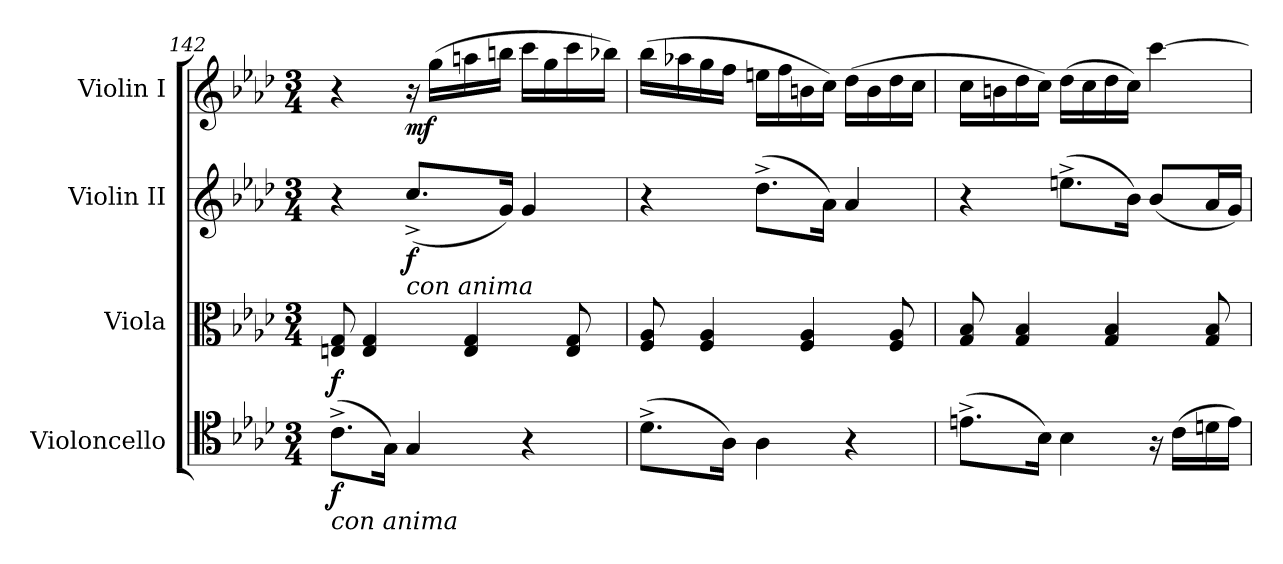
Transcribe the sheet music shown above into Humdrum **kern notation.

**kern	**dynam	**kern	**dynam	**kern	**dynam	**kern	**dynam
*part4	*part4	*part3	*part3	*part2	*part2	*part1	*part1
*staff4	*staff4	*staff3	*staff3	*staff2	*staff2	*staff1	*staff1
*I"Violoncello	*	*I"Viola	*	*I"Violin II	*	*I"Violin I	*
*I'Vc	*	*I'Vla	*	*I'Vln	*	*I'Vln	*
*clefC4	*	*clefC3	*	*clefG2	*	*clefG2	*
*k[b-e-a-d-]	*	*k[b-e-a-d-]	*	*k[b-e-a-d-]	*	*k[b-e-a-d-]	*
*M3/4	*	*M3/4	*	*M3/4	*	*M3/4	*
=142	=142	=142	=142	=142	=142	=142	=142
!LO:TX:b:i:t=con anima	!	!	!	!	!	!	!
!	!LO:DY:b	!	!LO:DY:b	!	!	!	!
(>8.c^\L	f	8En/ 8G/	f	4r	.	4r	.
.	.	4E/ 4G/	.	.	.	.	.
16G\Jk)	.	.	.	.	.	.	.
!	!	!	!	!LO:TX:b:i:t=con anima	!	!	!
!	!	!	!	!	!LO:DY:b	!	!LO:DY:b
4G/	.	.	.	(<8.cc^/L	f	16r	mf
.	.	.	.	.	.	(>16gg\LL	.
.	.	4E/ 4G/	.	.	.	16aan\	.
.	.	.	.	16g/Jk)	.	16bbn\JJ	.
4r	.	.	.	4g/	.	16ccc\LL	.
.	.	.	.	.	.	16gg\	.
.	.	8E/ 8G/	.	.	.	16ccc\	.
.	.	.	.	.	.	16bb-X\JJ)	.
!!LO:LB:g=z
=143	=143	=143	=143	=143	=143	=143	=143
(>8.d-^\L	.	8F/ 8A-/	.	4r	.	(>16bb-\LL	.
.	.	.	.	.	.	16aa-X\	.
.	.	4F/ 4A-/	.	.	.	16gg\	.
16A-\Jk)	.	.	.	.	.	16ff\JJ	.
4A-\	.	.	.	(>8.dd-^\L	.	16een\LL	.
.	.	.	.	.	.	16ff\	.
.	.	4F/ 4A-/	.	.	.	16bn\	.
.	.	.	.	16a-\Jk)	.	16cc\JJ)	.
4r	.	.	.	4a-/	.	(>16dd-\LL	.
.	.	.	.	.	.	16b\	.
.	.	8F/ 8A-/	.	.	.	16dd-\	.
.	.	.	.	.	.	16cc\JJ	.
=144	=144	=144	=144	=144	=144	=144	=144
(>8.en^\L	.	8G/ 8B-/	.	4r	.	16cc\LL	.
.	.	.	.	.	.	16bn\	.
.	.	4G/ 4B-/	.	.	.	16dd-\	.
16B-\Jk)	.	.	.	.	.	16cc\JJ)	.
4B-\	.	.	.	(>8.een^\L	.	(>16dd-\LL	.
.	.	.	.	.	.	16cc\	.
.	.	4G/ 4B-/	.	.	.	16dd-\	.
.	.	.	.	16b-\Jk)	.	16cc\JJ)	.
16r	.	.	.	(<8b-/L	.	[4ccc\	.
(>16c\LL	.	.	.	.	.	.	.
16dn\	.	8G/ 8B-/	.	16a-/L	.	.	.
16e\JJ)	.	.	.	16g/JJ)	.	.	.
=	=	=	=	=	=	=	=
*-	*-	*-	*-	*-	*-	*-	*-
